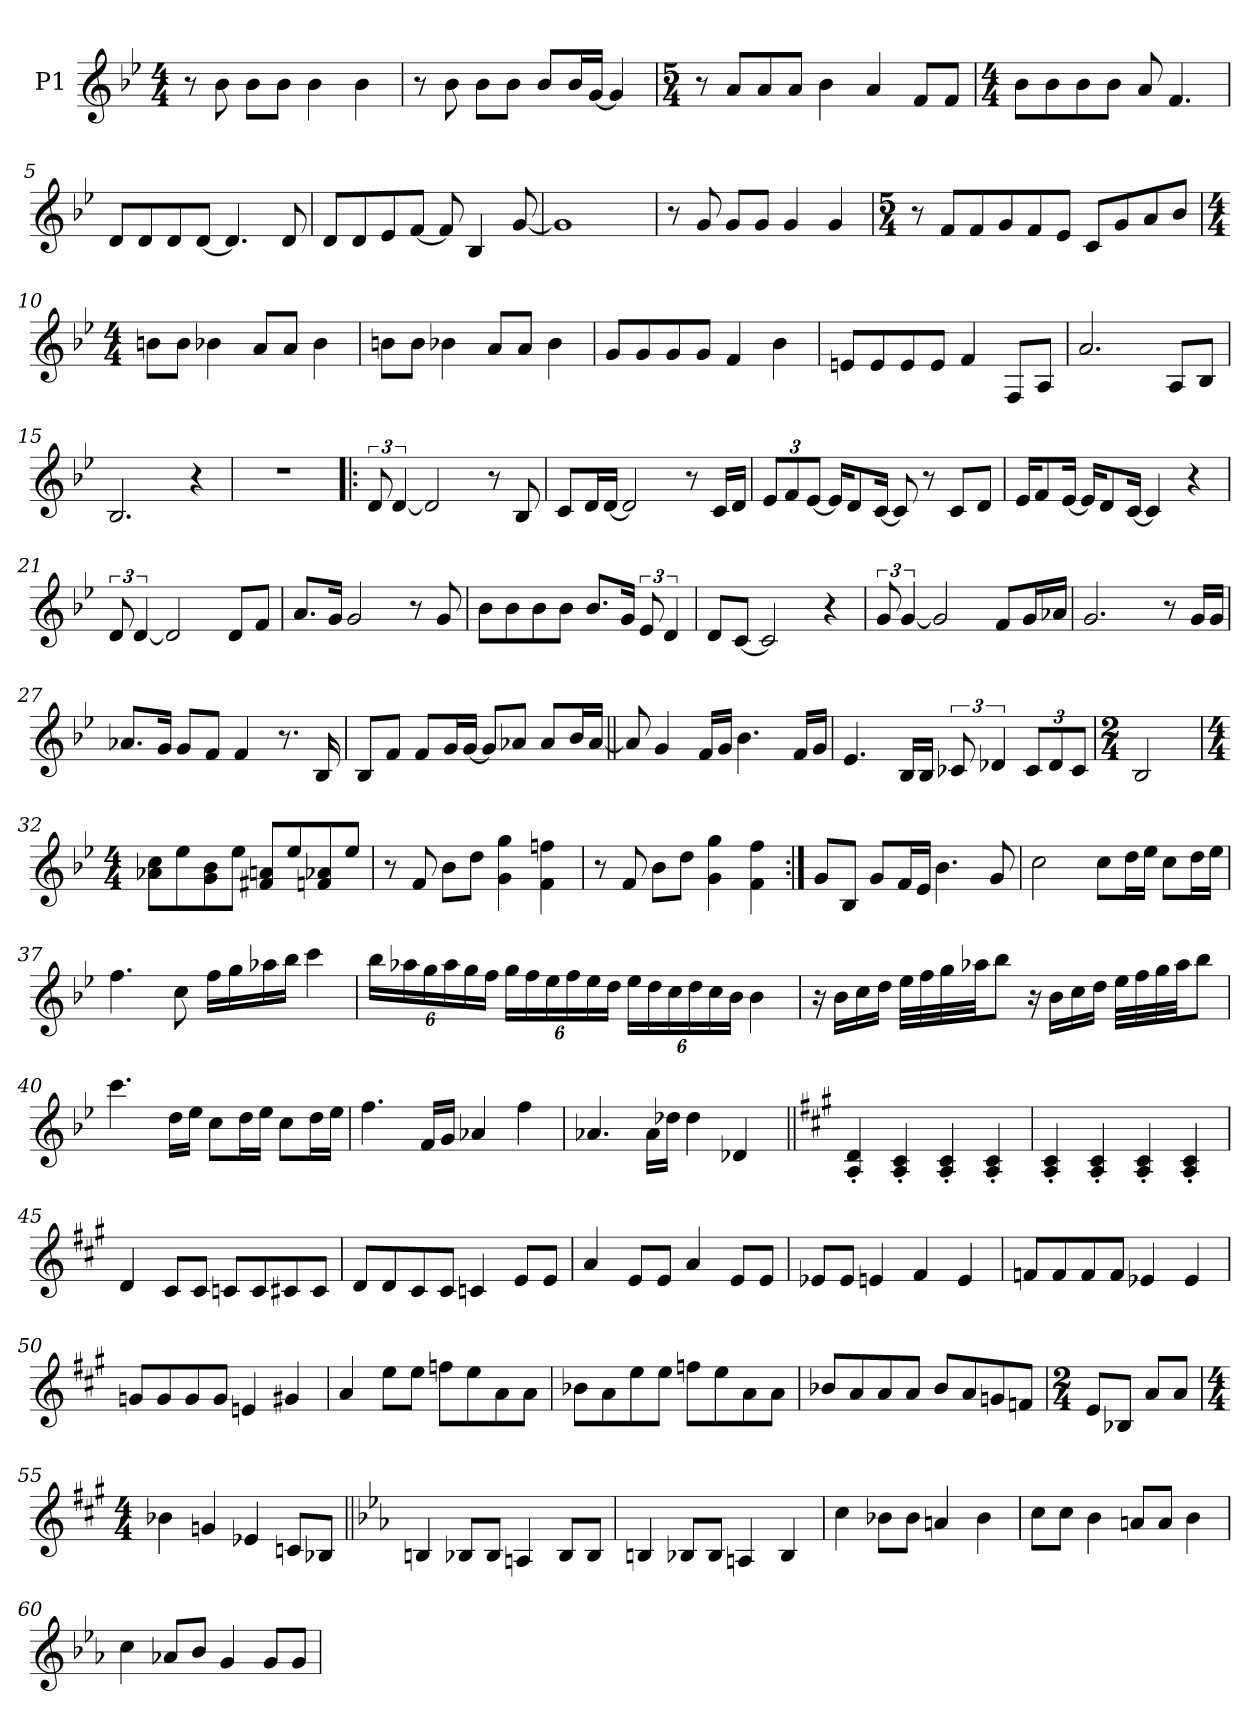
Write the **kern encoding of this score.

**kern
*part1
*staff1
*I"P1
*clefG2
*k[b-e-]
*B-:
*M4/4
*MM72
=1
8r
8b-\
8b-\L
8b-\J
4b-\
4b-\
=2
8r
8b-\
8b-\L
8b-\J
8b-/L
16b-/L
[<16g/JJ
4g/]
=3
*M5/4
8r
8a/L
8a/
8a/J
4b-\
4a/
8f/L
8f/J
!!LO:LB:g=z
=4
*M4/4
8b-\L
8b-\
8b-\
8b-\J
8a/
4.f/
=5
8d/L
8d/
8d/
[<8d/J
4.d/]
8d/
=6
8d/L
8d/
8e-/
[<8f/J
8f/]
4B-/
[<8g/
=7
1g]
=8
8r
8g/
8g/L
8g/J
4g/
4g/
!!LO:LB:g=z
=9
*M5/4
8r
8f/L
8f/
8g/
8f/
8e-/J
8c/L
8g/
8a/
8b-/J
=10
*M4/4
8bn\L
8b\J
4b-X\
8a/L
8a/J
4b-\
=11
8bn\L
8b\J
4b-X\
8a/L
8a/J
4b-\
=12
8g/L
8g/
8g/
8g/J
4f/
4b-\
!!LO:LB:g=z
=13
8en/L
8e/
8e/
8e/J
4f/
8F/L
8A/J
=14
2.a/
8A/L
8B-/J
=15
2.B-/
4r
=16
1r
=17!|:
12d/
[<6d/
2d/]
8r
8B-/
=18
8c/L
16d/L
[<16d/JJ
2d/]
8r
16c/LL
16d/JJ
!!LO:LB:g=z
=19
*Xbrackettup
12e-/L
12f/
[<12e-/J
16e-/KL]
8d/
[<16c/Jk
8c/]
8r
8c/L
8d/J
=20
16e-/KL
8f/
[<16e-/Jk
16e-/KL]
8d/
[<16c/Jk
4c/]
4r
=21
*brackettup
12d/
[<6d/
2d/]
8d/L
8f/J
=22
8.a/L
16g/Jk
2g/
8r
8g/
!!LO:LB:g=z
=23
8b-\L
8b-\
8b-\
8b-\J
8.b-/L
16g/Jk
12e-/
6d/
=24
8d/L
[<8c/J
2c/]
4r
=25
12g/
[<6g/
2g/]
8f/L
16g/L
16a-X/JJ
=26
2.g/
8r
16g/LL
16g/JJ
!!LO:LB:g=z
=27
8.a-X/L
16g/Jk
8g/L
8f/J
4f/
8.r
16B-/
=28
8B-/L
8f/J
8f/L
16g/L
[<16g/JJ
8g/L]
8a-X/J
8a-/L
16b-/L
[<16a-/JJ
=29||
8a-/]
4g/
16f/LL
16g/JJ
4.b-\
16f/LL
16g/JJ
!!LO:LB:g=z
=30
4.e-/
16B-/LL
16B-/JJ
12c-X/
6d-X/
*Xbrackettup
12c-/L
12d-/
12c-/J
=31
*M2/4
2B-/
=32
*M4/4
8a-X\ 8cc\L
8ee-\
8g\ 8b-\
8ee-\J
8f#X/ 8an/L
8ee-/
8fn/ 8a-X/
8ee-/J
=33
8r
8f/
8b-\L
8dd\J
4g\ 4gg\
4f\ 4ffn\
!!LO:LB:g=z
=34
8r
8f/
8b-\L
8dd\J
4g\ 4gg\
4f\ 4ff\
=35:|!
8g/L
8B-/J
8g/L
16f/L
16e-/JJ
4.b-\
8g/
=36
2cc\
8cc\L
16dd\L
16ee-\JJ
8cc\L
16dd\L
16ee-\JJ
=37
4.ff\
8cc\
16ff\LL
16gg\
16aa-X\
16bb-\JJ
4ccc\
!!LO:LB:g=z
=38
24bb-\LL
24aa-X\
24gg\
24aa-\
24gg\
24ff\JJ
24gg\LL
24ff\
24ee-\
24ff\
24ee-\
24dd\JJ
24ee-\LL
24dd\
24cc\
24dd\
24cc\
24b-\JJ
4b-\
=39
16r
16b-\LL
16cc\
16dd\JJ
32ee-\LLL
32ff\
32gg\
32aa-X\JJ
8bb-\J
16r
16b-\LL
16cc\
16dd\JJ
32ee-\LLL
32ff\
32gg\
32aa-\JJ
8bb-\J
!!LO:LB:g=z
=40
4.ccc\
16dd\LL
16ee-\JJ
8cc\L
16dd\L
16ee-\JJ
8cc\L
16dd\L
16ee-\JJ
=41
4.ff\
16f/LL
16g/JJ
4a-X/
4ff\
=42
*^
4.a-X/	2ryy
16a-\LL	.
16dd-X\JJ	.
4dd-\	4...ryy
4d-X/	.
*MM144	*
.	32ryy
*v	*v
=43||
*k[f#c#g#]
*A:
4A/' 4d/'
4A/' 4c#/'
4A/' 4c#/'
4A/' 4c#/'
!!LO:PB:g=z
=44
4A/' 4c#/'
4A/' 4c#/'
4A/' 4c#/'
4A/' 4c#/'
=45
4d/
8c#/L
8c#/J
8cn/L
8c/
8c#X/
8c#/J
=46
8d/L
8d/
8c#/
8c#/J
4cn/
8e/L
8e/J
=47
4a/
8e/L
8e/J
4a/
8e/L
8e/J
=48
8e-X/L
8e-/J
4en/
4f#/
4e/
!!LO:LB:g=z
=49
8fn/L
8f/
8f/
8f/J
4e-X/
4e-/
=50
8gn/L
8g/
8g/
8g/J
4en/
4g#X/
=51
4a/
8ee\L
8ee\J
8ffn\L
8ee\
8a\
8a\J
=52
8b-X\L
8a\
8ee\
8ee\J
8ffn\L
8ee\
8a\
8a\J
!!LO:LB:g=z
=53
8b-X/L
8a/
8a/
8a/J
8b-/L
8a/
8gn/
8fn/J
=54
*M2/4
8e/L
8B-X/J
8a/L
8a/J
=55
*M4/4
4b-X\
4gn/
4e-X/
8cn/L
8B-X/J
=56||
*k[b-e-a-]
*E-:
4Bn/
8B-X/L
8B-/J
4An/
8B-/L
8B-/J
!!LO:LB:g=z
=57
4Bn/
8B-X/L
8B-/J
4An/
4B-/
=58
4cc\
8b-X\L
8b-\J
4an/
4b-\
=59
8cc\L
8cc\J
4b-\
8an/L
8a/J
4b-\
=60
4cc\
8a-X/L
8b-/J
4g/
8g/L
8g/J
=
*-
